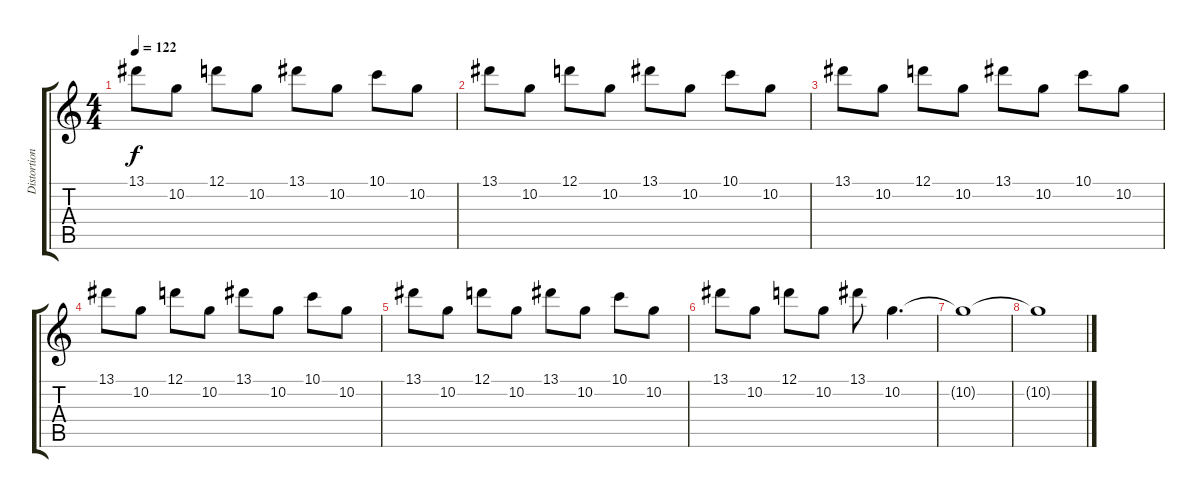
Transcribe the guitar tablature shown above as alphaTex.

\track ("Distortion guitar 02" "Distortion") {instrument overdrivenguitar}
\staff {score tabs}
\tuning (D4 A3 F3 C3 G2 C2) {hide}
\ts (4 4)
\tempo 122
\clef g2
\ks c
13.1.8{dy f} 10.2.8 12.1.8 10.2.8 13.1.8 10.2.8 10.1.8 10.2.8 |
13.1.8 10.2.8 12.1.8 10.2.8 13.1.8 10.2.8 10.1.8 10.2.8 |
13.1.8 10.2.8 12.1.8 10.2.8 13.1.8 10.2.8 10.1.8 10.2.8 |
13.1.8 10.2.8 12.1.8 10.2.8 13.1.8 10.2.8 10.1.8 10.2.8 |
13.1.8 10.2.8 12.1.8 10.2.8 13.1.8 10.2.8 10.1.8 10.2.8 |
13.1.8 10.2.8 12.1.8 10.2.8 13.1.8 10.2.4{d} |
10.2{t}.1 |
10.2{t}.1
